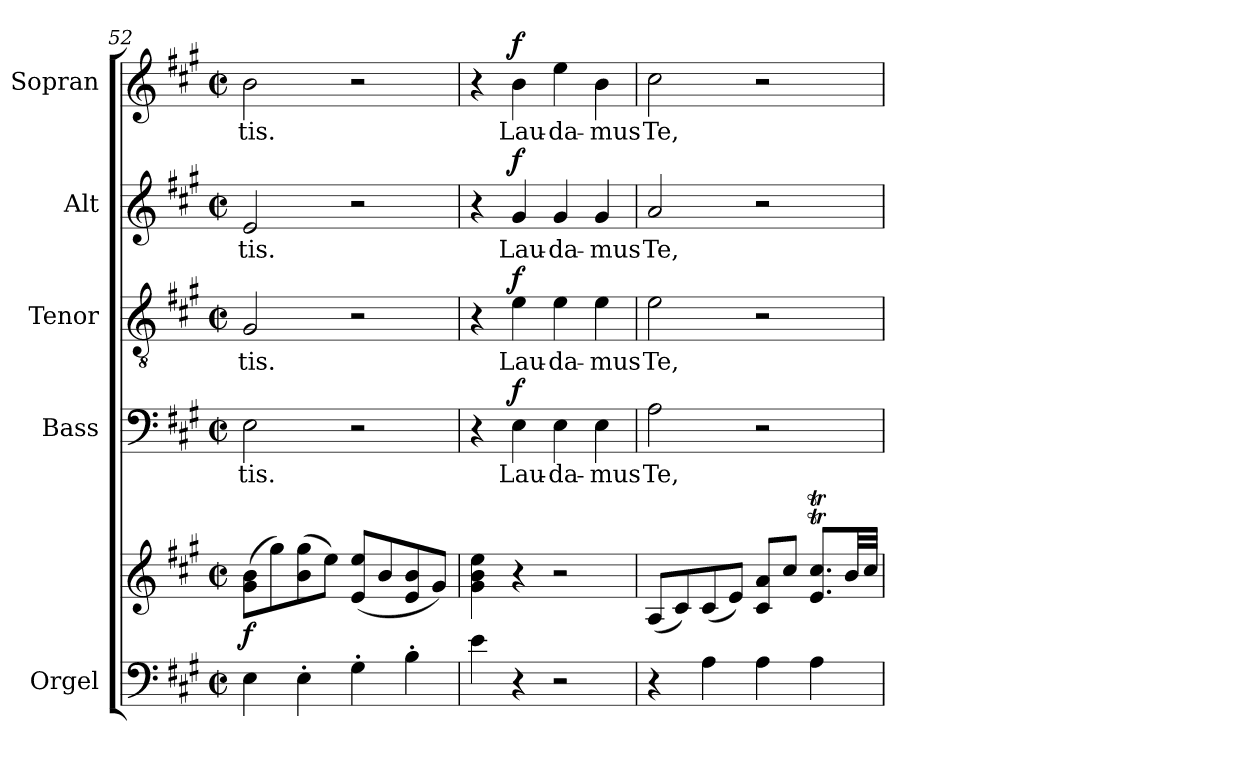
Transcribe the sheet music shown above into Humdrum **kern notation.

**kern	**kern	**dynam	**kern	**text	**dynam	**kern	**text	**dynam	**kern	**text	**dynam	**kern	**text	**dynam
*part5	*part5	*part5	*part4	*part4	*part4	*part3	*part3	*part3	*part2	*part2	*part2	*part1	*part1	*part1
*staff6	*staff5	*staff5/6	*staff4	*staff4	*staff4	*staff3	*staff3	*staff3	*staff2	*staff2	*staff2	*staff1	*staff1	*staff1
*I"Orgel	*	*	*I"Bass	*	*	*I"Tenor	*	*	*I"Alt	*	*	*I"Sopran	*	*
*I'Org.	*	*	*I'B.	*	*	*I'T.	*	*	*I'A.	*	*	*I'S.	*	*
*clefF4	*clefG2	*	*clefF4	*	*	*clefGv2	*	*	*clefG2	*	*	*clefG2	*	*
*k[f#c#g#]	*k[f#c#g#]	*	*k[f#c#g#]	*	*	*k[f#c#g#]	*	*	*k[f#c#g#]	*	*	*k[f#c#g#]	*	*
*A:	*A:	*	*A:	*	*	*A:	*	*	*A:	*	*	*A:	*	*
*M2/2	*M2/2	*	*M2/2	*	*	*M2/2	*	*	*M2/2	*	*	*M2/2	*	*
*met(c|)	*met(c|)	*	*met(c|)	*	*	*met(c|)	*	*	*met(c|)	*	*	*met(c|)	*	*
=52	=52	=52	=52	=52	=52	=52	=52	=52	=52	=52	=52	=52	=52	=52
!	!	!LO:DY:b	!	!LO:LY:b	!	!	!LO:LY:b	!	!	!LO:LY:b	!	!	!LO:LY:b	!
4E\	(>8g#\ 8b\L	f	2E\	-tis.	.	2G#/	-tis.	.	2e/	-tis.	.	2b\	-tis.	.
.	8gg#\)	.	.	.	.	.	.	.	.	.	.	.	.	.
4E'>\	(>8b\ 8gg#\	.	.	.	.	.	.	.	.	.	.	.	.	.
.	8ee\J)	.	.	.	.	.	.	.	.	.	.	.	.	.
4G#'>\	(<8e/ 8ee/L	.	2r	.	.	2r	.	.	2r	.	.	2r	.	.
.	8b/	.	.	.	.	.	.	.	.	.	.	.	.	.
4B'>\	8e/ 8b/	.	.	.	.	.	.	.	.	.	.	.	.	.
.	8g#/J)	.	.	.	.	.	.	.	.	.	.	.	.	.
!!LO:LB:g=z
=53	=53	=53	=53	=53	=53	=53	=53	=53	=53	=53	=53	=53	=53	=53
4e\	4g#\ 4b\ 4ee\	.	4r	.	.	4r	.	.	4r	.	.	4r	.	.
!	!	!	!	!LO:LY:b	!LO:DY:a	!	!LO:LY:b	!LO:DY:a	!	!LO:LY:b	!LO:DY:a	!	!LO:LY:b	!LO:DY:a
4r	4r	.	4E\	Lau-	f	4e\	Lau-	f	4g#/	Lau-	f	4b\	Lau-	f
!	!	!	!	!LO:LY:b	!	!	!LO:LY:b	!	!	!LO:LY:b	!	!	!LO:LY:b	!
2r	2r	.	4E\	-da-	.	4e\	-da-	.	4g#/	-da-	.	4ee\	-da-	.
!	!	!	!	!LO:LY:b	!	!	!LO:LY:b	!	!	!LO:LY:b	!	!	!LO:LY:b	!
.	.	.	4E\	-mus	.	4e\	-mus	.	4g#/	-mus	.	4b\	-mus	.
=54	=54	=54	=54	=54	=54	=54	=54	=54	=54	=54	=54	=54	=54	=54
!	!	!	!	!LO:LY:b	!	!	!LO:LY:b	!	!	!LO:LY:b	!	!	!LO:LY:b	!
4r	(<8A/L	.	2A\	Te,	.	2e\	Te,	.	2a/	Te,	.	2cc#\	Te,	.
.	8c#/)	.	.	.	.	.	.	.	.	.	.	.	.	.
4A\	(<8c#/	.	.	.	.	.	.	.	.	.	.	.	.	.
.	8e/J)	.	.	.	.	.	.	.	.	.	.	.	.	.
4A\	8c#/ 8a/L	.	2r	.	.	2r	.	.	2r	.	.	2r	.	.
.	8cc#/J	.	.	.	.	.	.	.	.	.	.	.	.	.
4A\	8.e/T 8.cc#/TL	.	.	.	.	.	.	.	.	.	.	.	.	.
.	32b/LL	.	.	.	.	.	.	.	.	.	.	.	.	.
.	32cc#/JJJ	.	.	.	.	.	.	.	.	.	.	.	.	.
=	=	=	=	=	=	=	=	=	=	=	=	=	=	=
*-	*-	*-	*-	*-	*-	*-	*-	*-	*-	*-	*-	*-	*-	*-
